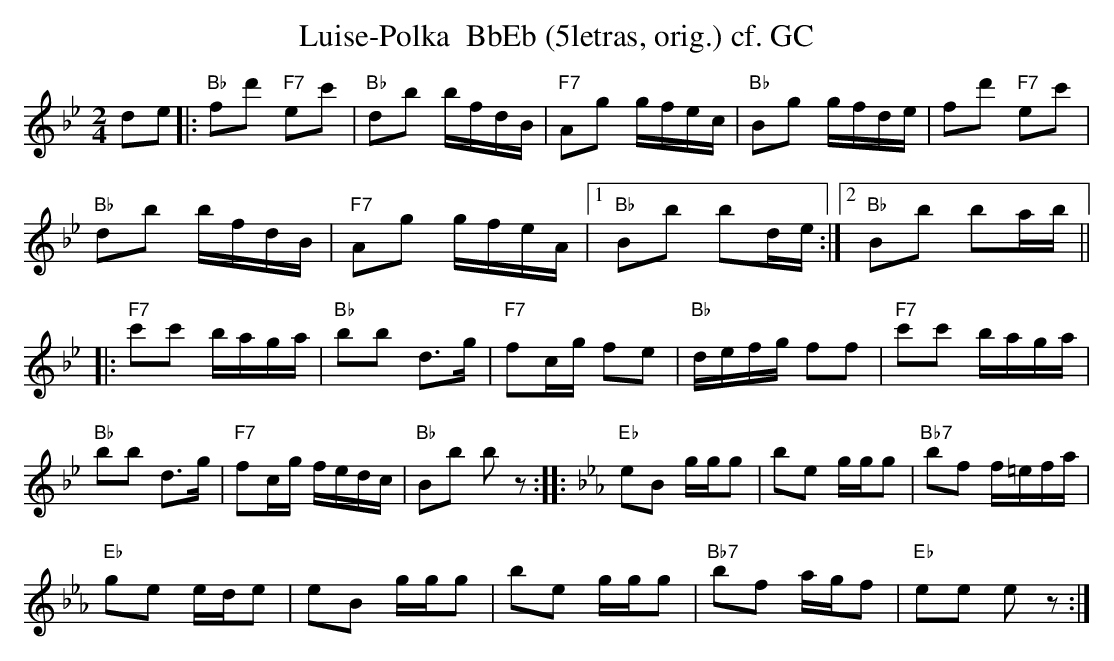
X:1
T:Luise-Polka  BbEb (5letras, orig.) cf. GC
M:2/4
L:1/16
K:Bbmaj%%MIDI gchordon
d2e2 |: "Bb"f2d'2 "F7"e2c'2 | "Bb"d2b2 bfdB | "F7"A2g2 gfec | "Bb"B2g2 gfde | f2d'2 "F7"e2c'2 |
"Bb"d2b2 bfdB | "F7"A2g2 gfeA |1 "Bb"B2b2 b2de :|2 "Bb"B2b2 b2ab ||
|: "F7"c'2c'2 baga | "Bb"b2b2 d3g | "F7"f2cg f2e2 | "Bb"defg f2f2 | "F7"c'2c'2 baga |
"Bb"b2b2 d3g | "F7"f2cg fedc | "Bb"B2b2 b2z2 :: [K:Ebmaj] "Eb"e2B2 ggg2 | b2e2 ggg2 | "Bb7"b2f2 f=efa |
"Eb"g2e2 ede2 | e2B2 ggg2 | b2e2 ggg2 | "Bb7"b2f2 agf2 | "Eb"e2e2 e2z2 :|
